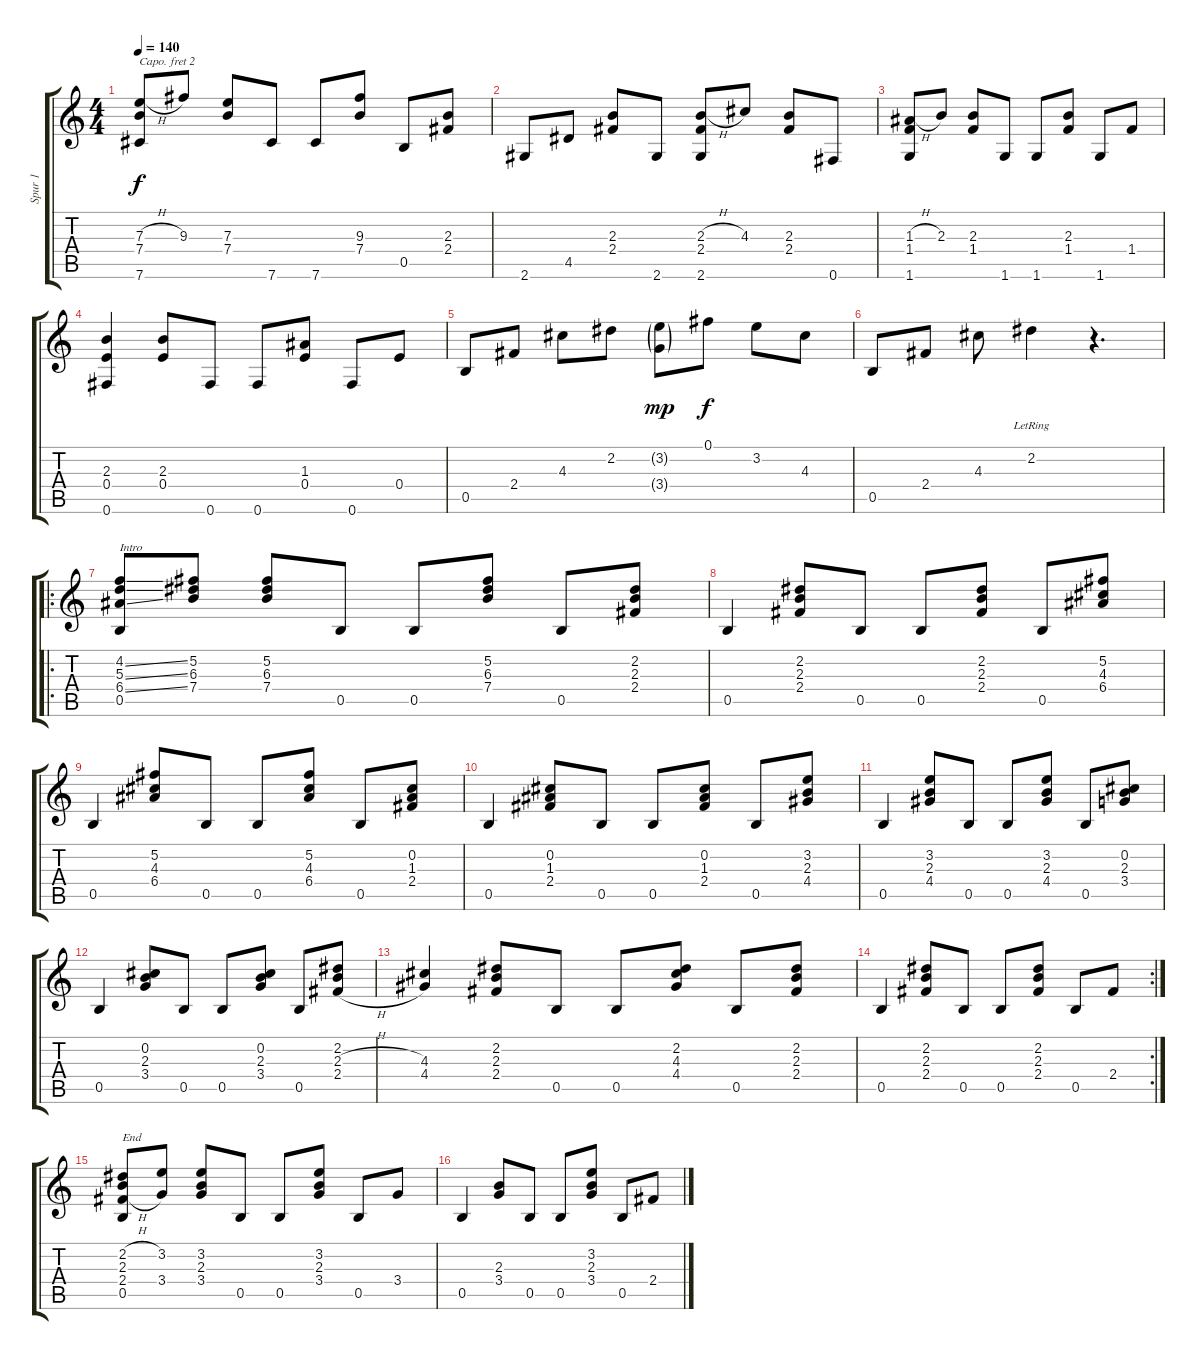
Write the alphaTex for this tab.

\track ("Spur 1" "Spur 1") {instrument acousticguitarnylon}
\staff {score tabs}
\capo 2
\tuning (E4 B3 G3 D3 A2 E2) {hide}
\ts (4 4)
\tempo 140
\clef g2
\ks c
(7.3{h} 7.4 7.6).8{dy f} 9.3.8 (7.3 7.4).8 7.6.8 7.6.8 (9.3 7.4).8 0.5.8 (2.3 2.4).8 |
2.6.8 4.5.8 (2.3 2.4).8 2.6.8 (2.3{h} 2.4 2.6).8 4.3.8 (2.3 2.4).8 0.6.8 |
(1.3{h} 1.4 1.6).8 2.3.8 (2.3 1.4).8 1.6.8 1.6.8 (2.3 1.4).8 1.6.8 1.4.8 |
(2.3 0.4 0.6).4 (2.3 0.4).8 0.6.8 0.6.8 (1.3 0.4).8 0.6.8 0.4.8 |
0.5.8 2.4.8 4.3.8 2.2.8 (3.2{g} 3.4{g}).8{dy mp} 0.1.8{dy f} 3.2.8 4.3.8 |
0.5.8 2.4.8 4.3.8 2.2{lr}.4 r.4{d} |
\ro
(4.2{ss} 5.3{ss} 6.4{ss} 0.5).8{txt "Intro  "} (5.2 6.3 7.4).8 (5.2 6.3 7.4).8 0.5.8 0.5.8 (5.2 6.3 7.4).8 0.5.8 (2.2 2.3 2.4).8 |
0.5.4 (2.2 2.3 2.4).8 0.5.8 0.5.8 (2.2 2.3 2.4).8 0.5.8 (5.2 4.3 6.4).8 |
0.5.4 (5.2 4.3 6.4).8 0.5.8 0.5.8 (5.2 4.3 6.4).8 0.5.8 (0.2 1.3 2.4).8 |
0.5.4 (0.2 1.3 2.4).8 0.5.8 0.5.8 (0.2 1.3 2.4).8 0.5.8 (3.2 2.3 4.4).8 |
0.5.4 (3.2 2.3 4.4).8 0.5.8 0.5.8 (3.2 2.3 4.4).8 0.5.8 (0.2 2.3 3.4).8 |
0.5.4 (0.2 2.3 3.4).8 0.5.8 0.5.8 (0.2 2.3 3.4).8 0.5.8 (2.2 2.3{h} 2.4{h}).8 |
(4.3 4.4).4 (2.2 2.3 2.4).8 0.5.8 0.5.8 (2.2 4.3 4.4).8 0.5.8 (2.2 2.3 2.4).8 |
\rc 2
0.5.4 (2.2 2.3 2.4).8 0.5.8 0.5.8 (2.2 2.3 2.4).8 0.5.8 2.4.8 |
(2.2{h} 2.3 2.4{h} 0.5).8{txt "End"} (3.2 3.4).8 (3.2 2.3 3.4).8 0.5.8 0.5.8 (3.2 2.3 3.4).8 0.5.8 3.4.8 |
0.5.4 (2.3 3.4).8 0.5.8 0.5.8 (3.2 2.3 3.4).8 0.5.8 2.4.8
